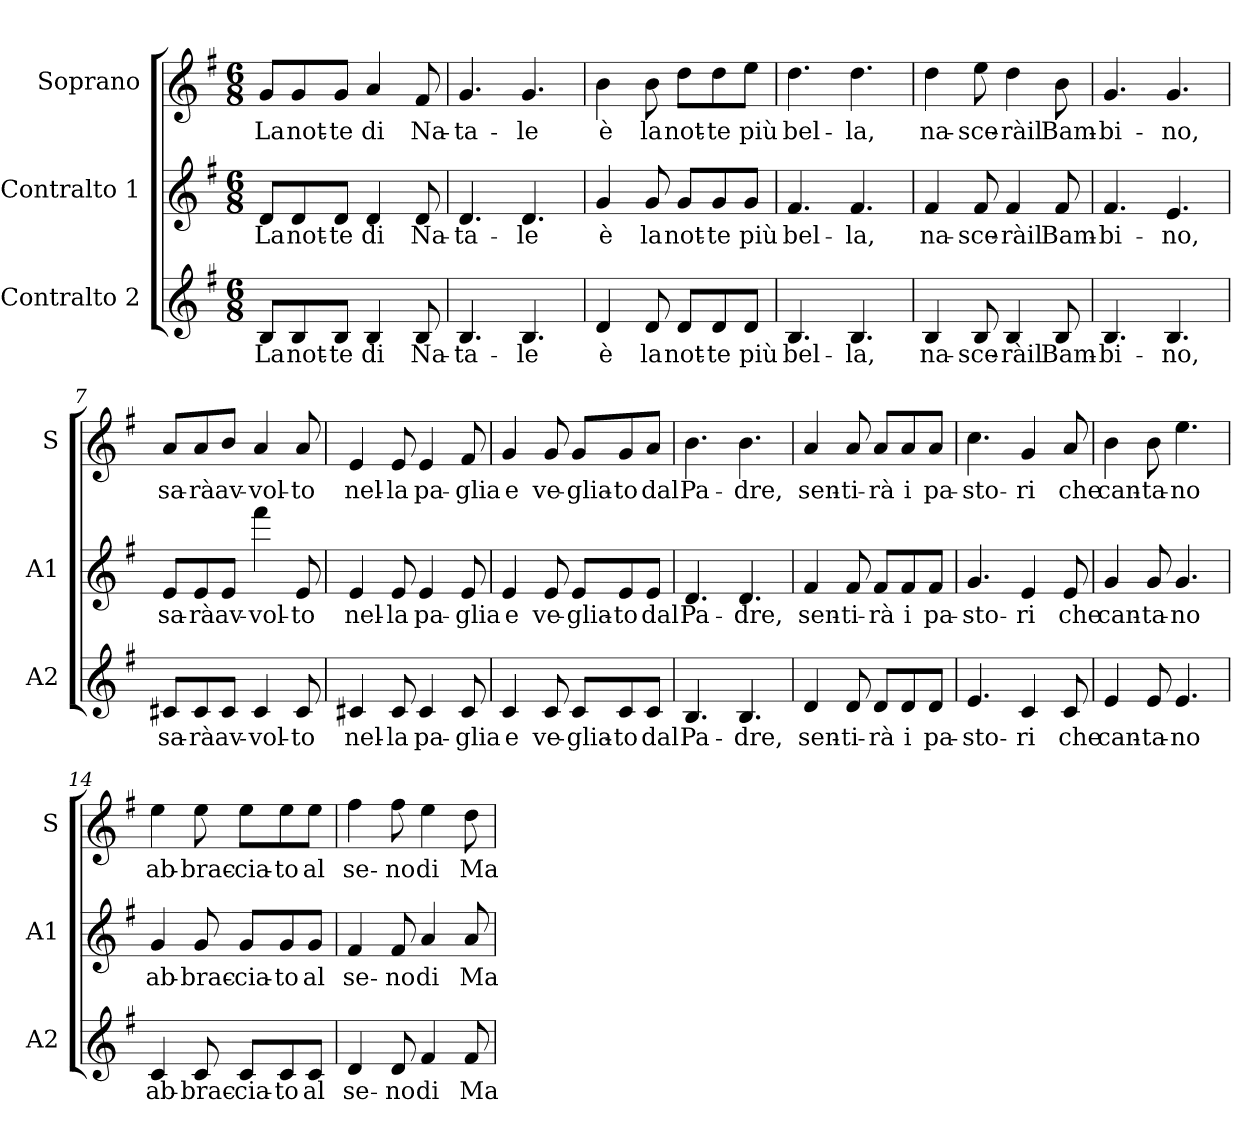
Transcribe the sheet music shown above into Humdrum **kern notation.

**kern	**text	**kern	**text	**kern	**text
*part3	*part3	*part2	*part2	*part1	*part1
*staff3	*staff3	*staff2	*staff2	*staff1	*staff1
*I"Contralto 2	*	*I"Contralto 1	*	*I"Soprano	*
*I'A2	*	*I'A1	*	*I'S	*
*clefG2	*	*clefG2	*	*clefG2	*
*k[f#]	*	*k[f#]	*	*k[f#]	*
*G:	*	*G:	*	*G:	*
*M6/8	*	*M6/8	*	*M6/8	*
=1	=1	=1	=1	=1	=1
!	!LO:LY:b	!	!LO:LY:b	!	!LO:LY:b
8B/L	La	8d/L	La	8g/L	La
!	!LO:LY:b	!	!LO:LY:b	!	!LO:LY:b
8B/	not-	8d/	not-	8g</	not-
!	!LO:LY:b:rj	!	!LO:LY:b:rj	!	!LO:LY:b:rj
8B/J	-te	8d/J	-te	8g/J	-te
!	!LO:LY:b	!	!LO:LY:b	!	!LO:LY:b
4B/	di	4d/	di	4a/	di
!	!LO:LY:b	!	!LO:LY:b	!	!LO:LY:b
8B/	Na-	8d/	Na-	8f#/	Na-
=2	=2	=2	=2	=2	=2
!	!LO:LY:b	!	!LO:LY:b	!	!LO:LY:b
4.B/	-ta-	4.d/	-ta-	4.g/	-ta-
!	!LO:LY:b	!	!LO:LY:b	!	!LO:LY:b
4.B/	-le	4.d/	-le	4.g/	-le
=3	=3	=3	=3	=3	=3
!	!LO:LY:b	!	!LO:LY:b	!	!LO:LY:b
4d/	è	4g/	è	4b\	è
!	!LO:LY:b	!	!LO:LY:b	!	!LO:LY:b
8d/	la	8g/	la	8b\	la
!	!LO:LY:b	!	!LO:LY:b	!	!LO:LY:b
8d/L	not-	8g/L	not-	8dd\L	not-
!	!LO:LY:b:rj	!	!LO:LY:b:rj	!	!LO:LY:b:rj
8d/	-te	8g/	-te	8dd\	-te
!	!LO:LY:b	!	!LO:LY:b	!	!LO:LY:b
8d/J	più	8g/J	più	8ee\J	più
=4	=4	=4	=4	=4	=4
!	!LO:LY:b	!	!LO:LY:b	!	!LO:LY:b
4.B/	bel-	4.f#/	bel-	4.dd\	bel-
!	!LO:LY:b	!	!LO:LY:b	!	!LO:LY:b
4.B/	-la,	4.f#/	-la,	4.dd\	-la,
=5	=5	=5	=5	=5	=5
!	!LO:LY:b	!	!LO:LY:b	!	!LO:LY:b
4B/	na-	4f#/	na-	4dd\	na-
!	!LO:LY:b	!	!LO:LY:b	!	!LO:LY:b
8B/	-sce-	8f#/	-sce-	8ee\	-sce-
!	!LO:LY:b	!	!LO:LY:b	!	!LO:LY:b
4B/	-ràil	4f#/	-ràil	4dd\	-ràil
!	!LO:LY:b	!	!LO:LY:b	!	!LO:LY:b
8B/	Bam-	8f#/	Bam-	8b\	Bam-
!!LO:LB:g=z
=6	=6	=6	=6	=6	=6
!	!LO:LY:b	!	!LO:LY:b	!	!LO:LY:b
4.B/	-bi-	4.f#/	-bi-	4.g/	-bi-
!	!LO:LY:b	!	!LO:LY:b	!	!LO:LY:b
4.B/	-no,	4.e/	-no,	4.g/	-no,
=7	=7	=7	=7	=7	=7
!	!LO:LY:b	!	!LO:LY:b	!	!LO:LY:b
8c#X/L	sa-	8e/L	sa-	8a/L	sa-
!	!LO:LY:b:rj	!	!LO:LY:b:rj	!	!LO:LY:b:rj
8c#/	-rà	8e/	-rà	8a/	-rà
!	!LO:LY:b	!	!LO:LY:b	!	!LO:LY:b
8c#/J	av-	8e/J	av-	8b/J	av-
!	!LO:LY:b:rj	!	!LO:LY:b:rj	!	!LO:LY:b:rj
4c#/	-vol-	4fff#\	-vol-	4a/	-vol-
!	!LO:LY:b	!	!LO:LY:b	!	!LO:LY:b
8c#/	-to	8e/	-to	8a/	-to
=8	=8	=8	=8	=8	=8
!	!LO:LY:b	!	!LO:LY:b	!	!LO:LY:b
4c#X/	nel-	4e/	nel-	4e/	nel-
!	!LO:LY:b	!	!LO:LY:b	!	!LO:LY:b
8c#/	-la	8e/	-la	8e/	-la
!	!LO:LY:b	!	!LO:LY:b	!	!LO:LY:b
4c#/	pa-	4e/	pa-	4e/	pa-
!	!LO:LY:b	!	!LO:LY:b	!	!LO:LY:b
8c#/	-glia	8e/	-glia	8f#/	-glia
=9	=9	=9	=9	=9	=9
!	!LO:LY:b	!	!LO:LY:b	!	!LO:LY:b
4c/	e	4e/	e	4g/	e
!	!LO:LY:b	!	!LO:LY:b	!	!LO:LY:b
8c/	ve-	8e/	ve-	8g/	ve-
!	!LO:LY:b	!	!LO:LY:b	!	!LO:LY:b
8c/L	-glia-	8e/L	-glia-	8g/L	-glia-
!	!LO:LY:b:rj	!	!LO:LY:b:rj	!	!LO:LY:b:rj
8c/	-to	8e/	-to	8g/	-to
!	!LO:LY:b	!	!LO:LY:b	!	!LO:LY:b
8c/J	dal	8e/J	dal	8a/J	dal
=10	=10	=10	=10	=10	=10
!	!LO:LY:b	!	!LO:LY:b	!	!LO:LY:b
4.B/	Pa-	4.d/	Pa-	4.b\	Pa-
!	!LO:LY:b	!	!LO:LY:b	!	!LO:LY:b
4.B/	-dre,	4.d/	-dre,	4.b\	-dre,
!!LO:LB:g=z
=11	=11	=11	=11	=11	=11
!	!LO:LY:b	!	!LO:LY:b	!	!LO:LY:b
4d/	sen-	4f#/	sen-	4a/	sen-
!	!LO:LY:b	!	!LO:LY:b	!	!LO:LY:b
8d/	-ti-	8f#/	-ti-	8a/	-ti-
!	!LO:LY:b:rj	!	!LO:LY:b:rj	!	!LO:LY:b:rj
8d/L	-rà	8f#/L	-rà	8a/L	-rà
!	!LO:LY:b	!	!LO:LY:b	!	!LO:LY:b
8d/	i	8f#/	i	8a/	i
!	!LO:LY:b	!	!LO:LY:b	!	!LO:LY:b
8d/J	pa-	8f#/J	pa-	8a/J	pa-
=12	=12	=12	=12	=12	=12
!	!LO:LY:b:rj	!	!LO:LY:b:rj	!	!LO:LY:b:rj
4.e/	-sto-	4.g/	-sto-	4.cc\	-sto-
!	!LO:LY:b	!	!LO:LY:b	!	!LO:LY:b
4c/	-ri	4e/	-ri	4g/	-ri
!	!LO:LY:b	!	!LO:LY:b	!	!LO:LY:b
8c/	che	8e/	che	8a/	che
=13	=13	=13	=13	=13	=13
!	!LO:LY:b	!	!LO:LY:b	!	!LO:LY:b
4e/	can-	4g/	can-	4b\	can-
!	!LO:LY:b	!	!LO:LY:b	!	!LO:LY:b
8e/	-ta-	8g/	-ta-	8b\	-ta-
!	!LO:LY:b:rj	!	!LO:LY:b:rj	!	!LO:LY:b:rj
4.e/	-no	4.g/	-no	4.ee\	-no
=14	=14	=14	=14	=14	=14
!	!LO:LY:b	!	!LO:LY:b	!	!LO:LY:b
4c/	ab-	4g/	ab-	4ee\	ab-
!	!LO:LY:b	!	!LO:LY:b	!	!LO:LY:b
8c/	-brac-	8g/	-brac-	8ee\	-brac-
!	!LO:LY:b	!	!LO:LY:b	!	!LO:LY:b
8c/L	-cia-	8g/L	-cia-	8ee\L	-cia-
!	!LO:LY:b:rj	!	!LO:LY:b:rj	!	!LO:LY:b:rj
8c/	-to	8g/	-to	8ee\	-to
!	!LO:LY:b	!	!LO:LY:b	!	!LO:LY:b
8c/J	al	8g/J	al	8ee\J	al
=15	=15	=15	=15	=15	=15
!	!LO:LY:b	!	!LO:LY:b	!	!LO:LY:b
4d/	se-	4f#/	se-	4ff#\	se-
!	!LO:LY:b	!	!LO:LY:b	!	!LO:LY:b
8d/	-no	8f#/	-no	8ff#\	-no
!	!LO:LY:b	!	!LO:LY:b	!	!LO:LY:b
4f#/	di	4a/	di	4ee\	di
!	!LO:LY:b	!	!LO:LY:b	!	!LO:LY:b
8f#/	Ma-	8a/	Ma-	8dd\	Ma-
=	=	=	=	=	=
*-	*-	*-	*-	*-	*-
